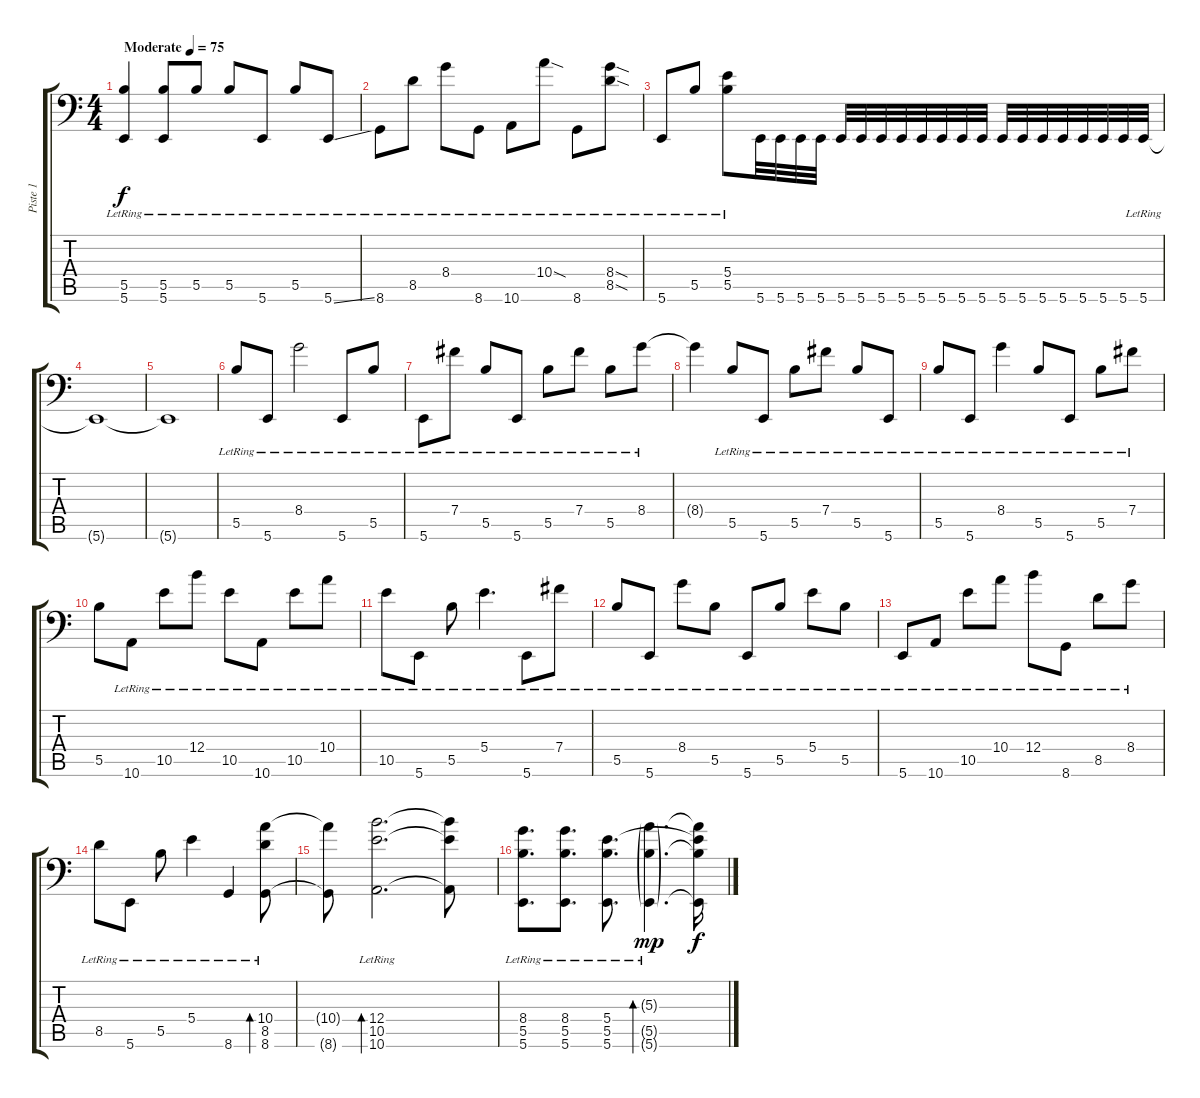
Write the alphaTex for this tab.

\track ("Piste 1" "Piste 1") {instrument electricguitarclean}
\staff {score tabs}
\tuning (Db4 Ab3 E3 B2 Gb2 B0) {hide}
\ts (4 4)
\tempo (75 "Moderate")
\clef f4
\ks c
(5.5{lr} 5.6{lr}).4{dy f instrument electricguitarclean} (5.5{lr} 5.6{lr}).8 5.5{lr}.8 5.5{lr}.8 5.6{lr}.8 5.5{lr}.8 5.6{ss lr}.8 |
8.6{lr}.8 8.5{lr}.8 8.4{lr}.8 8.6{lr}.8 10.6{lr}.8 10.4{sod lr}.8 8.6{lr}.8 (8.4{sod lr} 8.5{sod}).8 |
5.6{lr}.8 5.5{lr}.8 (5.4{lr} 5.5).8 5.6.32 5.6.32 5.6.32 5.6.32 5.6.32 5.6.32 5.6.32 5.6.32 5.6.32 5.6.32 5.6.32 5.6.32 5.6.32 5.6.32 5.6.32 5.6.32 5.6.32 5.6.32 5.6.32 5.6{lr}.32 |
5.6{t}.1 |
5.6{t}.1 |
5.5{lr}.8 5.6{lr}.8 8.4{lr}.2 5.6{lr}.8 5.5{lr}.8 |
5.6{lr}.8 7.4{lr}.8 5.5{lr}.8 5.6{lr}.8 5.5{lr}.8 7.4{lr}.8 5.5{lr}.8 8.4{lr}.8 |
8.4{t}.4 5.5{lr}.8 5.6{lr}.8 5.5{lr}.8 7.4{lr}.8 5.5{lr}.8 5.6{lr}.8 |
5.5{lr}.8 5.6{lr}.8 8.4{lr}.4 5.5{lr}.8 5.6{lr}.8 5.5{lr}.8 7.4{lr}.8 |
5.5.8 10.6{lr}.8 10.5{lr}.8 12.4{lr}.8 10.5{lr}.8 10.6{lr}.8 10.5{lr}.8 10.4{lr}.8 |
10.5{lr}.8 5.6{lr}.8 5.5{lr}.8 5.4{lr}.4{d} 5.6{lr}.8 7.4{lr}.8 |
5.5{lr}.8 5.6{lr}.8 8.4{lr}.8 5.5{lr}.8 5.6{lr}.8 5.5{lr}.8 5.4{lr}.8 5.5{lr}.8 |
5.6{lr}.8 10.6{lr}.8 10.5{lr}.8 10.4{lr}.8 12.4{lr}.8 8.6{lr}.8 8.5{lr}.8 8.4{lr}.8 |
8.5{lr}.8 5.6{lr}.8 5.5{lr}.8 5.4{lr}.4 8.6{lr}.4 (10.4{lr} 8.5 8.6{lr}).8{bd 240} |
(10.4{t} 8.6{t}).8 (12.4{lr} 10.5{lr} 10.6{lr}).2{d bd 240} (12.4{t} 10.5{t} 10.6{t}).8 |
(8.4{lr} 5.5{lr} 5.6{lr}).8{d} (8.4{lr} 5.5{lr} 5.6{lr}).8{d} (5.4{lr} 5.5{lr} 5.6{lr}).8{d} (5.3{g lr} 5.5{g lr} 5.6{g lr}).4{d bd 60 dy mp} (5.3{t} 5.4{t} 5.5{t} 5.6{t}).16{dy f}
